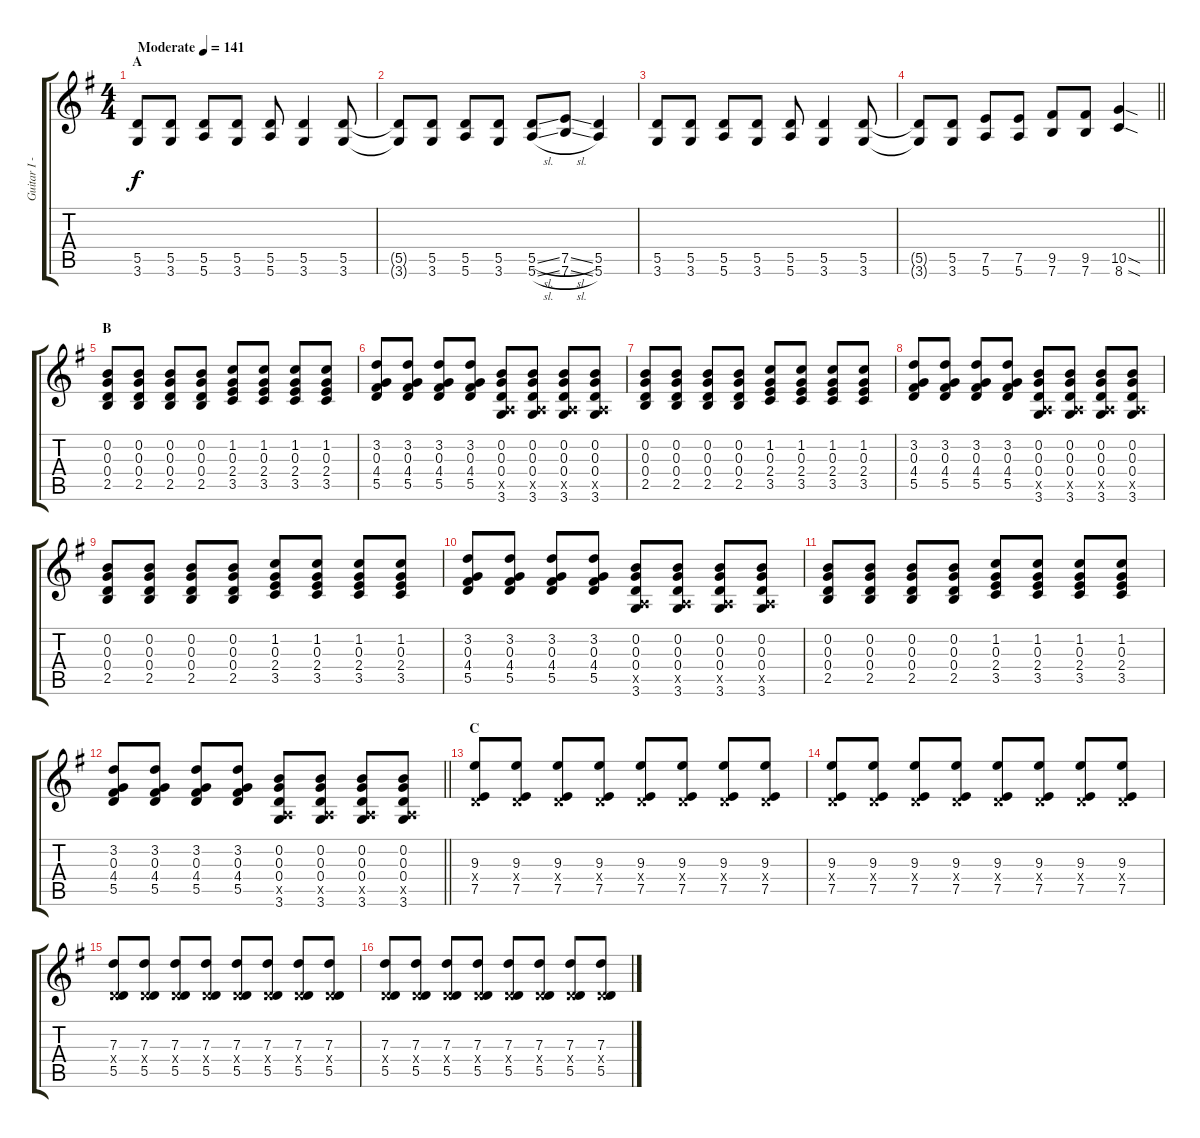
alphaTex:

\track ("Guitar I - Gotoh Masafumi" "Guitar I -") {instrument overdrivenguitar}
\staff {score tabs}
\tuning (E4 B3 G3 D3 A2 E2) {hide}
\ts (4 4)
\section ("" "A")
\tempo (141 "Moderate")
\clef g2
\ks g
(5.5 3.6).8{dy f instrument overdrivenguitar} (5.5 3.6).8 (5.5 5.6).8 (5.5 3.6).8 (5.5 5.6).8 (5.5 3.6).4 (5.5 3.6).8 |
(5.5{t} 3.6{t}).8 (5.5 3.6).8 (5.5 5.6).8 (5.5 3.6).8 (5.5{sl} 5.6{sl}).8 (7.5{sl} 7.6{sl}).8 (5.5 5.6).4 |
(5.5 3.6).8 (5.5 3.6).8 (5.5 5.6).8 (5.5 3.6).8 (5.5 5.6).8 (5.5 3.6).4 (5.5 3.6).8 |
\barLineRight lightlight
(5.5{t} 3.6{t}).8 (5.5 3.6).8 (7.5 5.6).8 (7.5 5.6).8 (9.5 7.6).8 (9.5 7.6).8 (10.5{sod} 8.6{sod}).4 |
\section ("" "B")
(0.2 0.3 0.4 2.5).8 (0.2 0.3 0.4 2.5).8 (0.2 0.3 0.4 2.5).8 (0.2 0.3 0.4 2.5).8 (1.2 0.3 2.4 3.5).8 (1.2 0.3 2.4 3.5).8 (1.2 0.3 2.4 3.5).8 (1.2 0.3 2.4 3.5).8 |
(3.2 0.3 4.4 5.5).8 (3.2 0.3 4.4 5.5).8 (3.2 0.3 4.4 5.5).8 (3.2 0.3 4.4 5.5).8 (0.2 0.3 0.4 0.5{x} 3.6).8 (0.2 0.3 0.4 0.5{x} 3.6).8 (0.2 0.3 0.4 0.5{x} 3.6).8 (0.2 0.3 0.4 0.5{x} 3.6).8 |
(0.2 0.3 0.4 2.5).8 (0.2 0.3 0.4 2.5).8 (0.2 0.3 0.4 2.5).8 (0.2 0.3 0.4 2.5).8 (1.2 0.3 2.4 3.5).8 (1.2 0.3 2.4 3.5).8 (1.2 0.3 2.4 3.5).8 (1.2 0.3 2.4 3.5).8 |
(3.2 0.3 4.4 5.5).8 (3.2 0.3 4.4 5.5).8 (3.2 0.3 4.4 5.5).8 (3.2 0.3 4.4 5.5).8 (0.2 0.3 0.4 0.5{x} 3.6).8 (0.2 0.3 0.4 0.5{x} 3.6).8 (0.2 0.3 0.4 0.5{x} 3.6).8 (0.2 0.3 0.4 0.5{x} 3.6).8 |
(0.2 0.3 0.4 2.5).8 (0.2 0.3 0.4 2.5).8 (0.2 0.3 0.4 2.5).8 (0.2 0.3 0.4 2.5).8 (1.2 0.3 2.4 3.5).8 (1.2 0.3 2.4 3.5).8 (1.2 0.3 2.4 3.5).8 (1.2 0.3 2.4 3.5).8 |
(3.2 0.3 4.4 5.5).8 (3.2 0.3 4.4 5.5).8 (3.2 0.3 4.4 5.5).8 (3.2 0.3 4.4 5.5).8 (0.2 0.3 0.4 0.5{x} 3.6).8 (0.2 0.3 0.4 0.5{x} 3.6).8 (0.2 0.3 0.4 0.5{x} 3.6).8 (0.2 0.3 0.4 0.5{x} 3.6).8 |
(0.2 0.3 0.4 2.5).8 (0.2 0.3 0.4 2.5).8 (0.2 0.3 0.4 2.5).8 (0.2 0.3 0.4 2.5).8 (1.2 0.3 2.4 3.5).8 (1.2 0.3 2.4 3.5).8 (1.2 0.3 2.4 3.5).8 (1.2 0.3 2.4 3.5).8 |
\barLineRight lightlight
(3.2 0.3 4.4 5.5).8 (3.2 0.3 4.4 5.5).8 (3.2 0.3 4.4 5.5).8 (3.2 0.3 4.4 5.5).8 (0.2 0.3 0.4 0.5{x} 3.6).8 (0.2 0.3 0.4 0.5{x} 3.6).8 (0.2 0.3 0.4 0.5{x} 3.6).8 (0.2 0.3 0.4 0.5{x} 3.6).8 |
\section ("" "C")
(9.3 0.4{x} 7.5).8 (9.3 0.4{x} 7.5).8 (9.3 0.4{x} 7.5).8 (9.3 0.4{x} 7.5).8 (9.3 0.4{x} 7.5).8 (9.3 0.4{x} 7.5).8 (9.3 0.4{x} 7.5).8 (9.3 0.4{x} 7.5).8 |
(9.3 0.4{x} 7.5).8 (9.3 0.4{x} 7.5).8 (9.3 0.4{x} 7.5).8 (9.3 0.4{x} 7.5).8 (9.3 0.4{x} 7.5).8 (9.3 0.4{x} 7.5).8 (9.3 0.4{x} 7.5).8 (9.3 0.4{x} 7.5).8 |
(7.3 0.4{x} 5.5).8 (7.3 0.4{x} 5.5).8 (7.3 0.4{x} 5.5).8 (7.3 0.4{x} 5.5).8 (7.3 0.4{x} 5.5).8 (7.3 0.4{x} 5.5).8 (7.3 0.4{x} 5.5).8 (7.3 0.4{x} 5.5).8 |
(7.3 0.4{x} 5.5).8 (7.3 0.4{x} 5.5).8 (7.3 0.4{x} 5.5).8 (7.3 0.4{x} 5.5).8 (7.3 0.4{x} 5.5).8 (7.3 0.4{x} 5.5).8 (7.3 0.4{x} 5.5).8 (7.3 0.4{x} 5.5).8
